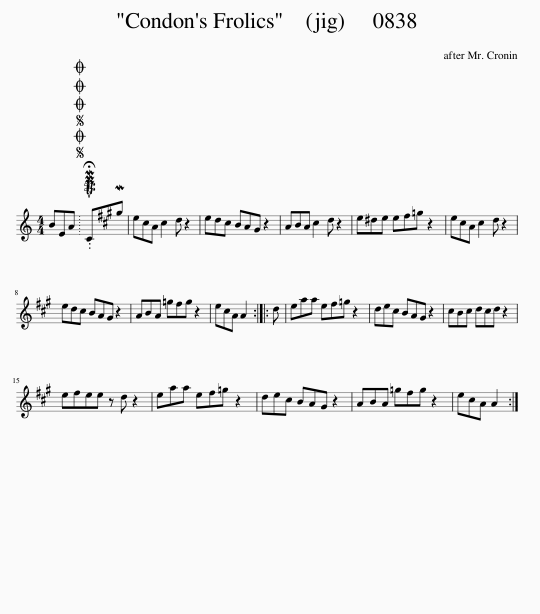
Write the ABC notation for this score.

X:1
L:1/8
M:4/4
I:linebreak $
K:C
V:1 treble
V:1
 BEA |SOSOOO .!fermata!PMTuCM^g | e^cA c2 d z2 | ed^c BA^G z2 | ABA ^c2 d z2 | %5
 e^de e^f=g z2 | e^cA c2 d z2 |$ ed^c BA^G z2 | ABA =g^fg z2 | e^cA A2 :: %10
 d | eaa e^f=g z2 | de^c BA^G z2 | ^cBc dcd z2 |$ e^fee z d z2 | %15
 eaa e^f=g z2 | de^c BA^G z2 | ABA =g^fg z2 | e^cA A2 :| %19
